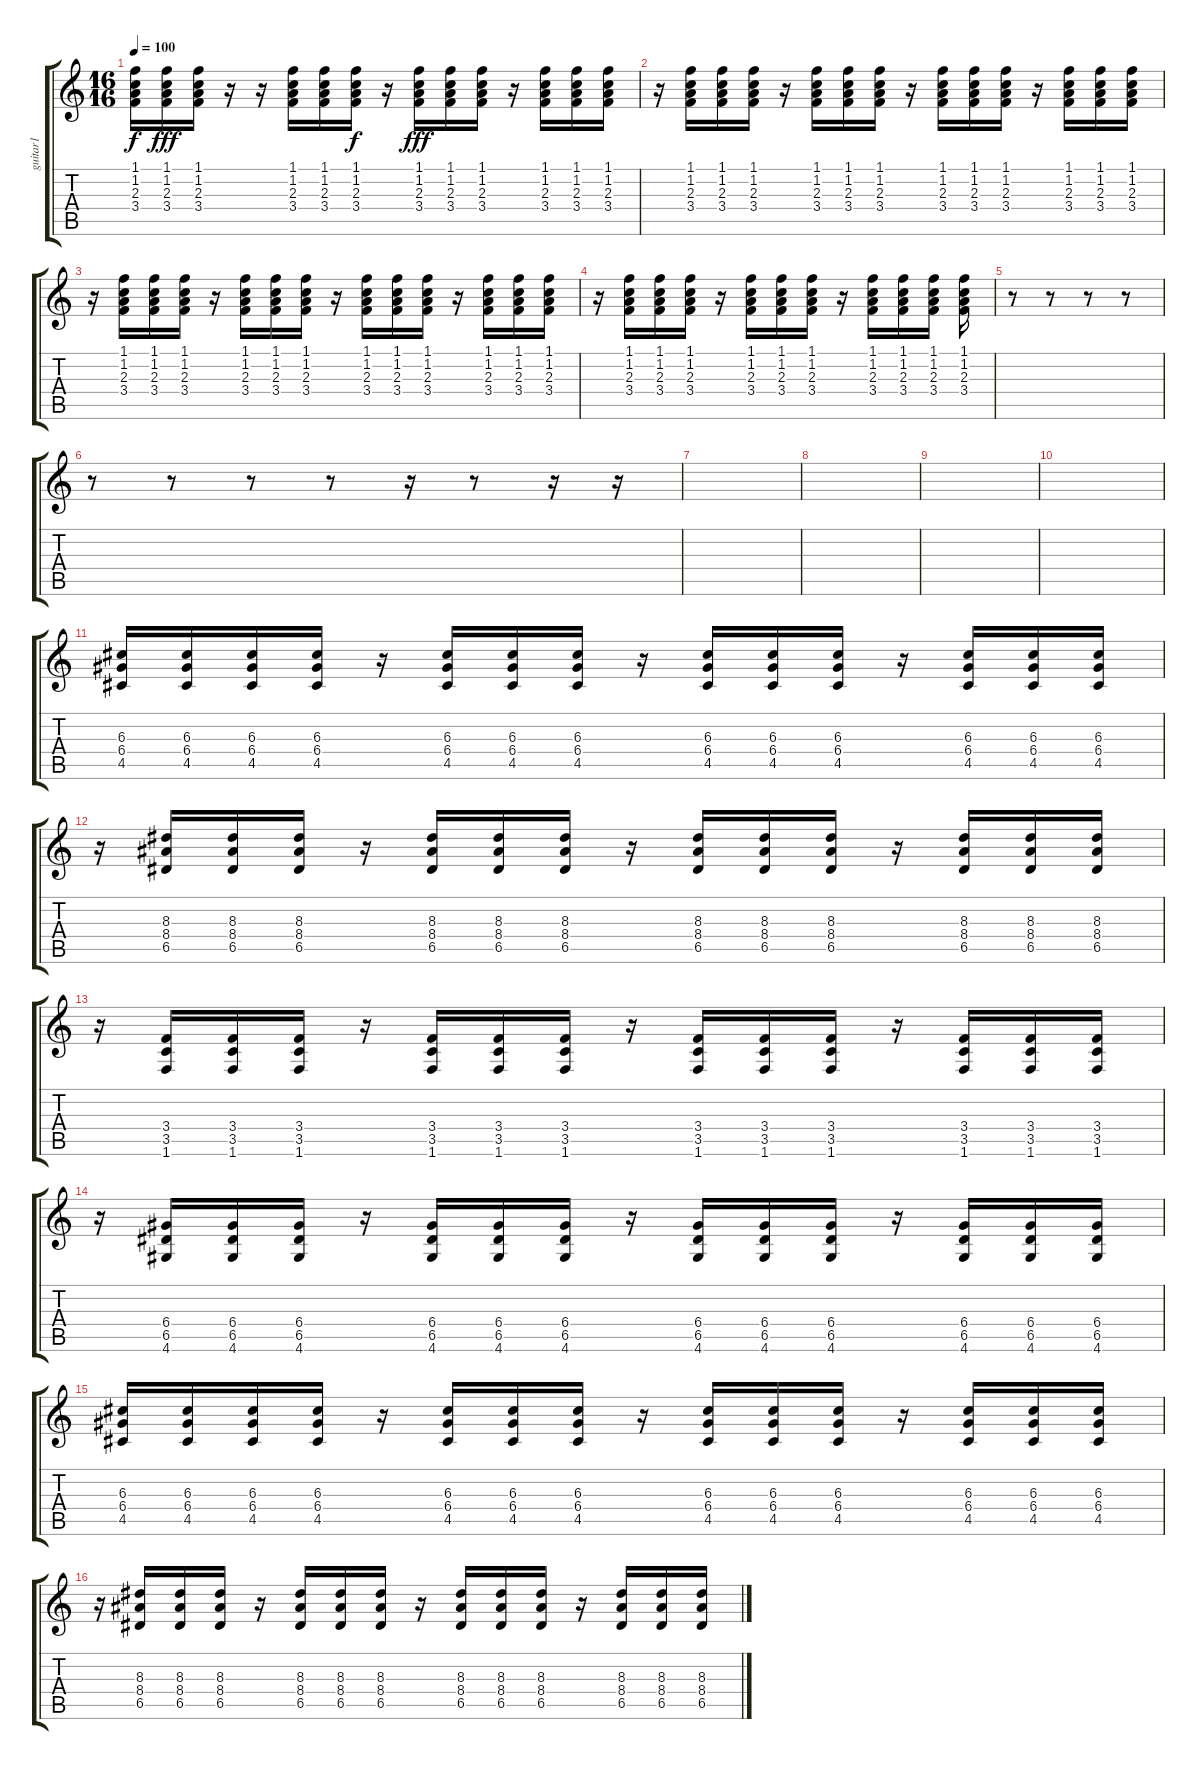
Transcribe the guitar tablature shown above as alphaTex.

\track ("guitar1" "guitar1") {instrument distortionguitar}
\staff {score tabs}
\tuning (E4 B3 G3 D3 A2 E2) {hide}
\ts (16 16)
\tempo 100
\clef g2
\ks aminor
(1.1 1.2 2.3 3.4).16{dy f} (1.1 1.2 2.3 3.4).16{dy fff} (1.1 1.2 2.3 3.4).16 r.16 r.16 (1.1 1.2 2.3 3.4).16 (1.1 1.2 2.3 3.4).16 (1.1 1.2 2.3 3.4).16{dy f} r.16 (1.1 1.2 2.3 3.4).16{dy fff} (1.1 1.2 2.3 3.4).16 (1.1 1.2 2.3 3.4).16 r.16 (1.1 1.2 2.3 3.4).16 (1.1 1.2 2.3 3.4).16 (1.1 1.2 2.3 3.4).16 |
r.16 (1.1 1.2 2.3 3.4).16 (1.1 1.2 2.3 3.4).16 (1.1 1.2 2.3 3.4).16 r.16 (1.1 1.2 2.3 3.4).16 (1.1 1.2 2.3 3.4).16 (1.1 1.2 2.3 3.4).16 r.16 (1.1 1.2 2.3 3.4).16 (1.1 1.2 2.3 3.4).16 (1.1 1.2 2.3 3.4).16 r.16 (1.1 1.2 2.3 3.4).16 (1.1 1.2 2.3 3.4).16 (1.1 1.2 2.3 3.4).16 |
r.16 (1.1 1.2 2.3 3.4).16 (1.1 1.2 2.3 3.4).16 (1.1 1.2 2.3 3.4).16 r.16 (1.1 1.2 2.3 3.4).16 (1.1 1.2 2.3 3.4).16 (1.1 1.2 2.3 3.4).16 r.16 (1.1 1.2 2.3 3.4).16 (1.1 1.2 2.3 3.4).16 (1.1 1.2 2.3 3.4).16 r.16 (1.1 1.2 2.3 3.4).16 (1.1 1.2 2.3 3.4).16 (1.1 1.2 2.3 3.4).16 |
r.16 (1.1 1.2 2.3 3.4).16 (1.1 1.2 2.3 3.4).16 (1.1 1.2 2.3 3.4).16 r.16 (1.1 1.2 2.3 3.4).16 (1.1 1.2 2.3 3.4).16 (1.1 1.2 2.3 3.4).16 r.16 (1.1 1.2 2.3 3.4).16 (1.1 1.2 2.3 3.4).16 (1.1 1.2 2.3 3.4).16 (1.1 1.2 2.3 3.4).16 |
r.8 r.8 r.8 r.8 |
r.8 r.8 r.8 r.8 r.16 r.8 r.16 r.16 |
|
|
|
|
(6.3 6.4 4.5).16 (6.3 6.4 4.5).16 (6.3 6.4 4.5).16 (6.3 6.4 4.5).16 r.16 (6.3 6.4 4.5).16 (6.3 6.4 4.5).16 (6.3 6.4 4.5).16 r.16 (6.3 6.4 4.5).16 (6.3 6.4 4.5).16 (6.3 6.4 4.5).16 r.16 (6.3 6.4 4.5).16 (6.3 6.4 4.5).16 (6.3 6.4 4.5).16 |
r.16 (8.3 8.4 6.5).16 (8.3 8.4 6.5).16 (8.3 8.4 6.5).16 r.16 (8.3 8.4 6.5).16 (8.3 8.4 6.5).16 (8.3 8.4 6.5).16 r.16 (8.3 8.4 6.5).16 (8.3 8.4 6.5).16 (8.3 8.4 6.5).16 r.16 (8.3 8.4 6.5).16 (8.3 8.4 6.5).16 (8.3 8.4 6.5).16 |
r.16 (3.4 3.5 1.6).16 (3.4 3.5 1.6).16 (3.4 3.5 1.6).16 r.16 (3.4 3.5 1.6).16 (3.4 3.5 1.6).16 (3.4 3.5 1.6).16 r.16 (3.4 3.5 1.6).16 (3.4 3.5 1.6).16 (3.4 3.5 1.6).16 r.16 (3.4 3.5 1.6).16 (3.4 3.5 1.6).16 (3.4 3.5 1.6).16 |
r.16 (6.4 6.5 4.6).16 (6.4 6.5 4.6).16 (6.4 6.5 4.6).16 r.16 (6.4 6.5 4.6).16 (6.4 6.5 4.6).16 (6.4 6.5 4.6).16 r.16 (6.4 6.5 4.6).16 (6.4 6.5 4.6).16 (6.4 6.5 4.6).16 r.16 (6.4 6.5 4.6).16 (6.4 6.5 4.6).16 (6.4 6.5 4.6).16 |
(6.3 6.4 4.5).16 (6.3 6.4 4.5).16 (6.3 6.4 4.5).16 (6.3 6.4 4.5).16 r.16 (6.3 6.4 4.5).16 (6.3 6.4 4.5).16 (6.3 6.4 4.5).16 r.16 (6.3 6.4 4.5).16 (6.3 6.4 4.5).16 (6.3 6.4 4.5).16 r.16 (6.3 6.4 4.5).16 (6.3 6.4 4.5).16 (6.3 6.4 4.5).16 |
r.16 (8.3 8.4 6.5).16 (8.3 8.4 6.5).16 (8.3 8.4 6.5).16 r.16 (8.3 8.4 6.5).16 (8.3 8.4 6.5).16 (8.3 8.4 6.5).16 r.16 (8.3 8.4 6.5).16 (8.3 8.4 6.5).16 (8.3 8.4 6.5).16 r.16 (8.3 8.4 6.5).16 (8.3 8.4 6.5).16 (8.3 8.4 6.5).16
